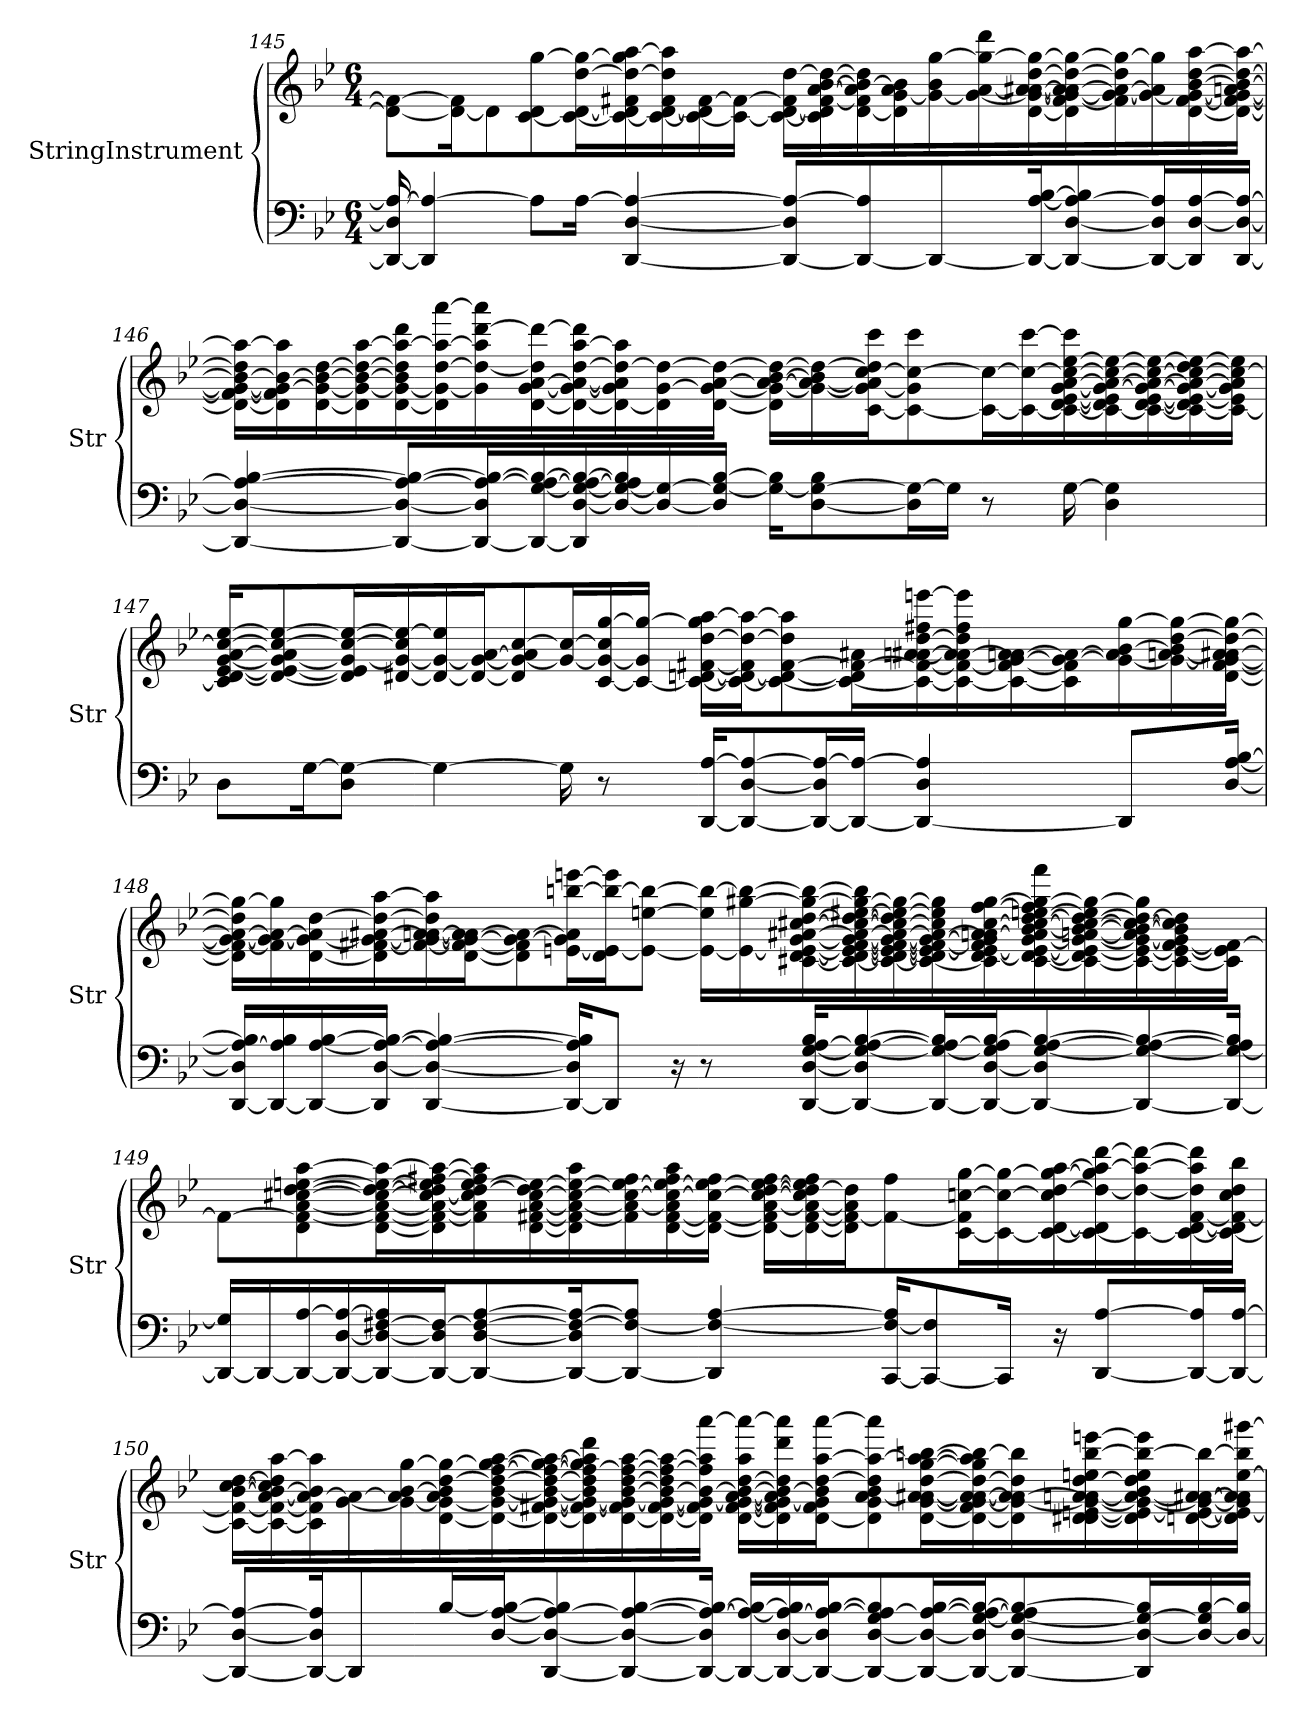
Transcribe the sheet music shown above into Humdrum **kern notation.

**kern	**kern
*part2	*part1
*staff2	*staff1
*I"StringInstrument	*I"StringInstrument
*I'Str	*I'Str
!!LO:LB:g=z
*clefF4	*clefG2
*k[b-e-]	*k[b-e-]
*M6/4	*M6/4
=145	=145
16DD/_ 16D/] 16A/_	8d\_ 8f#\_L
4DD/] 4A/_	.
.	16d\_ 16f#\]K
.	8d\]
8A\L]	[8c\ 8d\ [8gg\
[16A\Jk	16c\_ [16d\ [16dd\ 16gg\_L
[4DD/ [4D/ 4A/_	16c\_ 16d\] 16f#X\ 16dd\_ 16gg\] [16aa\
.	16c\_ [16d\ 16f#\ 16dd\] 16aa\]
.	16c\_ 16d\] [16f#\
.	16c\_ 16f#\_JJ
8DD/_ 8D/] 8A/_L	16c\_ [16d\ 16f#\] [16dd\LL
.	16c\] 16d\] [16f#\ [16a\ [16b-\ 16dd\_
8DD/_ 8A/]	[16d\ 16f#\] 16a\] 16b-\_ 16dd\]
.	16d\] [16g\ 16a\ 16b-\]
8DD/_	16g\_ 16b-\ [16gg\
.	16g\_ [16a\ 16gg\_ 16ddd\
16DD/_ [16A/ [16B-/K	[16d\ 16g\_ 16a\_ [16a#X\ [16dd\ 16gg\_
8DD/_ [8D/ 8A/_ 8B-/]	16d\] [16f#\ 16g\_ 16a\] 16a#\_ 16dd\_ 16gg\_
.	16f#\] 16g\_ 16a#\_ 16dd\] 16gg\_
16DD/_ 16D/] 16A/]L	16g\_ 16a#\] 16gg\]
16DD/] [16D/ [16A/	[16d\ [16f#\ 16g\_ [16b-\ [16dd\ [16aa\
[16DD/ 16D/_ 16A/_JJ	16d\_ 16f#\_ 16g\_ 16an\ 16b-\_ 16dd\_ 16aa\_JJ
!!LO:LB:g=z
=146	=146
4DD/_ 4D/_ 4A/_ [4B-/	16d\_ 16f#\_ 16g\_ 16b-\_ 16dd\] 16aa\_LL
.	16d\] 16f#\] 16g\_ 16b-\_ 16aa\]
.	[16d\ 16g\_ 16b-\_ [16dd\
.	16d\] 16g\_ 16b-\_ 16dd\_ [16aa\
8DD/_ 8D/_ 8A/_ 8B-/_L	[16d\ 16g\_ 16b-\] 16dd\] 16aa\_ 16ddd\
.	16d\] 16g\_ [16dd\ 16aa\_ [16aaa\
16DD/_ 16D/] 16A/_ 16B-/_L	16g\] 16dd\_ 16aa\] [16ddd\ 16aaa\]
16DD/_ [16G/ 16A/_ 16B-/_	[16d\ [16g\ [16a\ 16dd\] 16ddd\_
16DD/] [16D/ 16G/_ 16A/_ 16B-/_	16d\_ 16g\_ 16a\_ [16dd\ [16aa\ 16ddd\]
16D/_ 16G/_ 16A/] 16B-/]	16d\_ 16g\] 16a\] 16dd\_ 16aa\]
16D/_ 16G/_	16d\] [16g\ 16dd\_
16D/] 16G/_ [16B-/JJ	[16d\ 16g\_ [16a\ 16dd\_JJ
16G\_ 16B-\]KL	16d\] 16g\_ 16a\_ [16b-\ 16dd\_LL
[8D\ 8G\_ 8B-\	16g\_ 16a\_ 16b-\] 16dd\_
.	[16c\ 16g\_ 16a\] [16cc\ 16dd\] 16ccc\J
16D\] 16G\_L	8c\_ 8g\] 8cc\_ 8ccc\
16G\JJ]	.
8r	16c\_ 16cc\_L
.	16c\_ 16cc\_ [16ccc\
[16G\	16c\_ [16d\ [16e-\ [16g\ [16a\ 16cc\_ [16ee-\ 16ccc\]
4D\ 4G\]	16c\_ 16d\] 16e-\] 16g\_ 16a\_ 16cc\_ 16ee-\_
.	16c\_ [16d\ [16e-\ 16g\_ 16a\_ 16cc\_ 16ee-\_
.	16c\_ 16d\] 16e-\_ 16g\_ 16a\_ 16cc\_ 16dd\ 16ee-\_
.	16c\_ 16e-\] 16g\] 16a\] 16cc\_ 16ee-\]JJ
!!LO:LB:g=z
=147	=147
8D\L	16c/] [16d/ [16e-/ [16g/ [16a/ 16cc/_ [16ee-/KL
.	8d/_ 8e-/_ 8g/_ 8a/] 8cc/_ 8ee-/_
[16G\K	.
8D\ 8G\_J	16d/] 16e-/] 16g/_ 16cc/_ 16ee-/_L
.	[16d#X/ 16g/_ 16cc/] 16ee-/_
4G\_	16d#/_ 16g/_ 16ee-/]
.	16d#/_ 16g/_ [16a/J
.	8d#/] 8g/_ 8a/] [8cc/
16G\]	16g/_ 16cc/_L
8r	[16c/ 16g/_ 16cc/] [16gg/
.	16c/_ 16g/] 16gg/_JJ
[16DD/ [16A/KL	16c\_ [16dn\ [16f#X\ [16dd\ 16gg\] [16aa\LL
8DD/_ [8D/ 8A/_	16c\_ 16d\_ 16f#\] 16dd\_ 16aa\_J
.	8c\_ 8d\_ [8f#\ 8dd\] 8aa\]
16DD/_ 16D/] 16A/_L	.
16DD/_ 16A/_JJ	16c\_ 16d\] 16f#\_ 16a#X\L
4DD/_ 4D/ 4A/]	16c\_ 16f#\_ [16an\ [16a#X\ [16dd\ 16ff#X\ [16eeen\
.	16c\_ 16f#\_ 16a\] 16a#\_ 16dd\] 16ff#\ 16eee\]
.	16c\_ 16f#\_ [16g\ [16an\ 16a#\]
.	16c\] 16f#\] 16g\_ 16a\_
8DD/L]	16g\_ 16a\] [16b-\ [16gg\
.	16g\_ [16an\ 16b-\] [16dd\ 16gg\_
[16D/ [16A/ [16B-/Jk	[16d\ [16f#\ 16g\_ 16a\] [16a#X\ 16dd\_ 16gg\_JJ
!!LO:LB:g=z
=148	=148
[16DD/ 16D/] 16A/_ 16B-/]LL	16d\] 16f#\_ 16g\_ 16a#\_ 16dd\] 16gg\_LL
16DD/_ 16A/] 16B-/	16f#\] 16g\_ 16a#\_ 16gg\]
16DD/_ [16A/ [16B-/	[16d\ 16g\_ 16a#\] [16dd\
16DD/] [16D/ 16A/_ 16B-/_JJ	16d\] [16f#X\ 16g\_ [16a#X\ 16dd\_ [16aa\
[4DD/ 4D/_ 4A/_ 4B-/_	16f#\_ 16g\_ [16an\ 16a#\_ 16dd\] 16aa\]
.	[16d\ 16f#\_ 16g\_ 16a\] 16a#\_J
.	8d\] 8f#\] 8g\_ 8a#\_
16DD/_ 16D/] 16A/] 16B-/]KL	[16en\ 16g\] 16a#\] [16bbn\ [16eeen\L
8DD/J]	16d\ 16e\_ 16bb\_ 16eee\]J
.	8e\_ [8een\ 8bb\_J
16r	.
8r	16e\_ 16ee\] 16bb\_LL
.	16e\_ [16gg#X\ 16bb\_
[16DD/ [16D/ [16G/ [16A/ 16B-/KL	[16c#X\ [16d\ 16e\_ [16g\ [16a#X\ [16cc#X\ [16dd\ 16gg#\_ 16bb\_
8DD/_ 8D/] 8G/_ 8A/_ [8B-/	16c#\_ 16d\_ 16e\_ [16f#\ 16g\_ 16a#\_ 16cc#\_ 16dd\_ [16ee#X\ 16gg#\_ 16bb\]
.	16c#\_ 16d\_ 16e\_ 16f#\_ 16g\_ 16a#\_ 16cc#\_ 16dd\] 16ee#\_ 16gg#\_
16DD/_ 16G/_ 16A/_ 16B-/]L	16c#\_ 16d\] 16e\_ 16f#\_ 16g\_ 16a#\_ 16cc#\] 16ee#\] 16gg#\]
16DD/_ [16D/ 16G/] 16A/] [16B-/J	16c#\] [16d\ 16e\_ 16f#\] 16g\] [16an\ 16a#\] [16cc#\ [16ff\ [16gg#\
8DD/_ 8D/] [8G/ [8A/ 8B-/_	[16c#\ 16d\_ 16e\_ [16g\ 16a\] [16b-\ 16cc#\_ [16dd\ [16een\ 16ff\] 16gg#\_ 16fff\
.	16c#\_ 16d\] 16e\_ 16g\_ [16an\ 16b-\_ 16cc#\_ 16dd\_ 16ee\] 16gg#\_
8DD/_ 8G/_ 8A/_ 8B-/_	16c#\_ 16e\_ 16g\_ 16a\] 16b-\_ 16cc#\_ 16dd\_ 16gg#\]
.	16c#\_ 16e\_ [16f#\ 16g\] 16b-\] 16cc#\] 16dd\]
16DD/_ 16G/_ 16A/] 16B-/]Jk	16c#\] 16e\] 16f#\_JJ
!!LO:LB:g=z
=149	=149
16DD/_ 16G/]LL	8f#\L_
16DD/_	.
16DD/_ [16A/	8d\ 8f#\_ [8a\ [8cc#X\ [8dd\ [8een\ [8aa\
16DD/_ [16D/ 16A/_	.
16DD/_ 16D/_ [16F#X/ 16A/]	[16d\ 16f#\_ 16a\_ 16cc#\_ 16dd\_ 16ee\_ 16aa\_L
16DD/_ 16D/] 16F#/_J	16d\] 16f#\_ 16a\_ 16cc#\_ 16dd\] 16ee\] [16ff#X\ 16aa\_
8DD/_ [8D/ 8F#/_ [8A/	16f#\] 16a\] 16cc#\] [16dd\ [16ee\ 16ff#\] 16aa\]
.	[16d\ [16f#X\ [16a\ [16cc#\ 16dd\] 16ee\_
16DD/_ 16D/] 16F#/_ 16A/_K	16d\] 16f#\_ 16a\_ 16cc#\_ 16ee\_ 16aa\
8DD/_ 8F#/_ 8A/]J	16f#\] 16a\_ 16cc#\_ 16ee\_ 16ff#\
.	[16d\ [16f#\ 16a\] 16cc#\_ 16ee\_ 16ff#\ 16aa\
4DD/] 4F#/_ [4A/	16d\_ 16f#\_ 16cc#\_ 16ee\_ 16ff#\JJ
.	16d\_ 16f#\] [16a\ 16cc#\_ [16dd\ 16ee\_ 16ff#\LL
.	16d\_ [16f#\ 16a\_ 16cc#\] 16dd\_ 16ee\] 16ff#\
.	16d\] 16f#\_ 16a\] 16dd\]J
[16CC/ 16F#/_ 16A/]KL	8f#\_ 8ff#\
8CC/_ 8F#/]	.
.	[16c\ 16f#\] [16ccn\ [16gg\L
16CC/Jk]	16c\_ 16cc\_ 16gg\_
16r	16c\_ [16d\ 16cc\] [16dd\ 16gg\_ [16aa\
[8DD/ [8A/L	16c\_ 16d\] 16dd\_ 16gg\] 16aa\_ [16ddd\
.	16c\_ 16dd\_ 16aa\_ 16ddd\_
16DD/_ 16A/]L	16c\_ [16d\ [16f#\ 16dd\] 16aa\] 16ddd\]
16DD/_ [16A/JJ	16c\_ 16d\] 16f#\_ 16cc\ 16dd\ 16bb-\JJ
!!LO:PB:g=z
=150	=150
8DD/_ [8D/ 8A/_L	16c\_ 16f#\_ [16b-\ [16cc\ [16dd\LL
.	16c\_ 16f#\_ [16a\ 16b-\_ 16cc\] 16dd\] [16aa\
16DD/_ 16D/] 16A/]K	16c\] 16f#\] 16a\_ 16b-\] 16aa\]
8DD/]	[16g\ 16a\_
.	16g\_ 16a\] [16b-\ [16gg\
[16B-/L	[16d\ 16g\_ 16a\ 16b-\] [16dd\ 16gg\_
[16D/ [16A/ 16B-/_J	16d\_ 16g\_ [16b-\ 16dd\_ [16ff\ 16gg\_ [16aa\
[8DD/ 8D/_ 8A/_ 8B-/]	16d\_ [16f#X\ 16g\_ 16b-\_ 16dd\_ 16ff\_ 16gg\_ 16aa\_
.	16d\] 16f#\_ 16g\_ 16b-\] 16dd\] 16ff\_ 16gg\] 16aa\] 16ddd\
8DD/_ 8D/_ 8A/_ [8B-/	[16d\ 16f#\] 16g\_ [16b-\ [16dd\ 16ff\_ [16aa\
.	16d\_ [16f#\ 16g\_ 16b-\_ 16dd\] 16ff\_ 16aa\_
16DD/_ 16D/] 16A/_ 16B-/_Jk	16d\] 16f#\] 16g\_ 16b-\_ 16ff\] 16aa\] [16aaa\JJ
16DD/_ 16A/_ 16B-/_LL	[16d\ [16f#\ 16g\_ [16a\ 16b-\_ [16dd\ 16aa\ 16aaa\_LL
16DD/_ [16D/ 16A/_ 16B-/]	16d\] 16f#\] 16g\_ 16a\] 16b-\_ 16dd\] 16ddd\ 16aaa\]
16DD/_ 16D/] 16A/_ [16B-/J	[16d\ 16f#\ 16g\] 16b-\] [16dd\ [16aa\ [16aaa\J
8DD/_ [8D/ 8G/ 8A/_ 8B-/]	8d\] 8g\ [8a\ 8b-\ 8dd\] 8aa\_ 8aaa\]
16DD/_ 16D/_ 16A/_ [16B-/L	[16d\ [16g\ 16a\_ [16a#X\ [16dd\ [16gg\ 16aa\_ [16bbn\L
16DD/_ 16D/] [16G/ 16A/_ 16B-/_J	16d\_ 16f#\ 16g\_ 16a\_ 16a#\_ 16dd\_ 16gg\] 16aa\] 16bb\_
8DD/_ [8D/ 8G/_ 8A/] 8B-/_	16d\] 16g\_ 16a\] 16a#\_ 16dd\] 16bb\]
.	[16d\ 16d#X\ [16en\ 16g\_ [16an\ 16a#\] [16dd\ 16een\ [16bb\ [16eeen\
16DD/] 16D/_ 16G/_ 16B-/]L	16d\] 16e\_ 16g\_ 16a\_ 16b-\ 16dd\] 16ee\ 16bb\_ 16eee\]
16D/_ 16G/] [16B-/	[16dn\ 16e\_ 16g\_ 16a\_ [16a#X\ 16bb\_
16D/_ 16B-/]JJ	16d\] 16e\_ 16g\] 16a\] 16a#\] [16ee\ 16bb\] [16ggg#X\JJ
=	=
*-	*-
